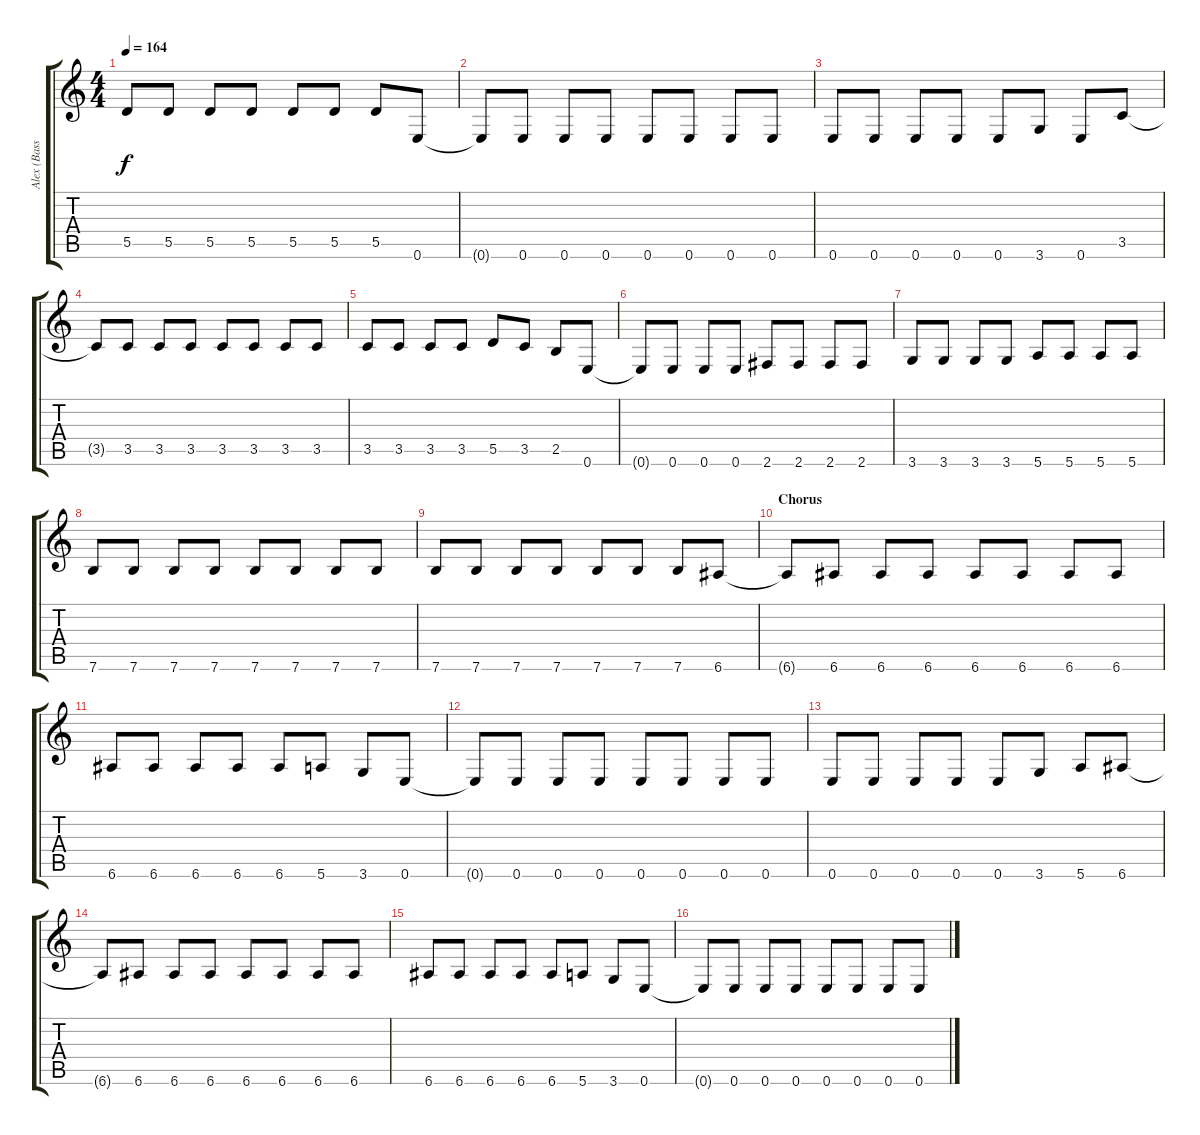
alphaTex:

\track ("Alex (Bass)" "Alex (Bass") {instrument electricbasspick}
\staff {score tabs}
\tuning (E4 B3 G3 D3 A2 E2) {hide}
\ts (4 4)
\tempo 164
\clef g2
\ks c
5.5.8{dy f} 5.5.8 5.5.8 5.5.8 5.5.8 5.5.8 5.5.8 0.6.8 |
0.6{t}.8 0.6.8 0.6.8 0.6.8 0.6.8 0.6.8 0.6.8 0.6.8 |
0.6.8 0.6.8 0.6.8 0.6.8 0.6.8 3.6.8 0.6.8 3.5.8 |
3.5{t}.8 3.5.8 3.5.8 3.5.8 3.5.8 3.5.8 3.5.8 3.5.8 |
3.5.8 3.5.8 3.5.8 3.5.8 5.5.8 3.5.8 2.5.8 0.6.8 |
0.6{t}.8 0.6.8 0.6.8 0.6.8 2.6.8 2.6.8 2.6.8 2.6.8 |
3.6.8 3.6.8 3.6.8 3.6.8 5.6.8 5.6.8 5.6.8 5.6.8 |
7.6.8 7.6.8 7.6.8 7.6.8 7.6.8 7.6.8 7.6.8 7.6.8 |
7.6.8 7.6.8 7.6.8 7.6.8 7.6.8 7.6.8 7.6.8 6.6.8 |
\section ("" "Chorus")
6.6{t}.8 6.6.8 6.6.8 6.6.8 6.6.8 6.6.8 6.6.8 6.6.8 |
6.6.8 6.6.8 6.6.8 6.6.8 6.6.8 5.6.8 3.6.8 0.6.8 |
0.6{t}.8 0.6.8 0.6.8 0.6.8 0.6.8 0.6.8 0.6.8 0.6.8 |
0.6.8 0.6.8 0.6.8 0.6.8 0.6.8 3.6.8 5.6.8 6.6.8 |
6.6{t}.8 6.6.8 6.6.8 6.6.8 6.6.8 6.6.8 6.6.8 6.6.8 |
6.6.8 6.6.8 6.6.8 6.6.8 6.6.8 5.6.8 3.6.8 0.6.8 |
0.6{t}.8 0.6.8 0.6.8 0.6.8 0.6.8 0.6.8 0.6.8 0.6.8
